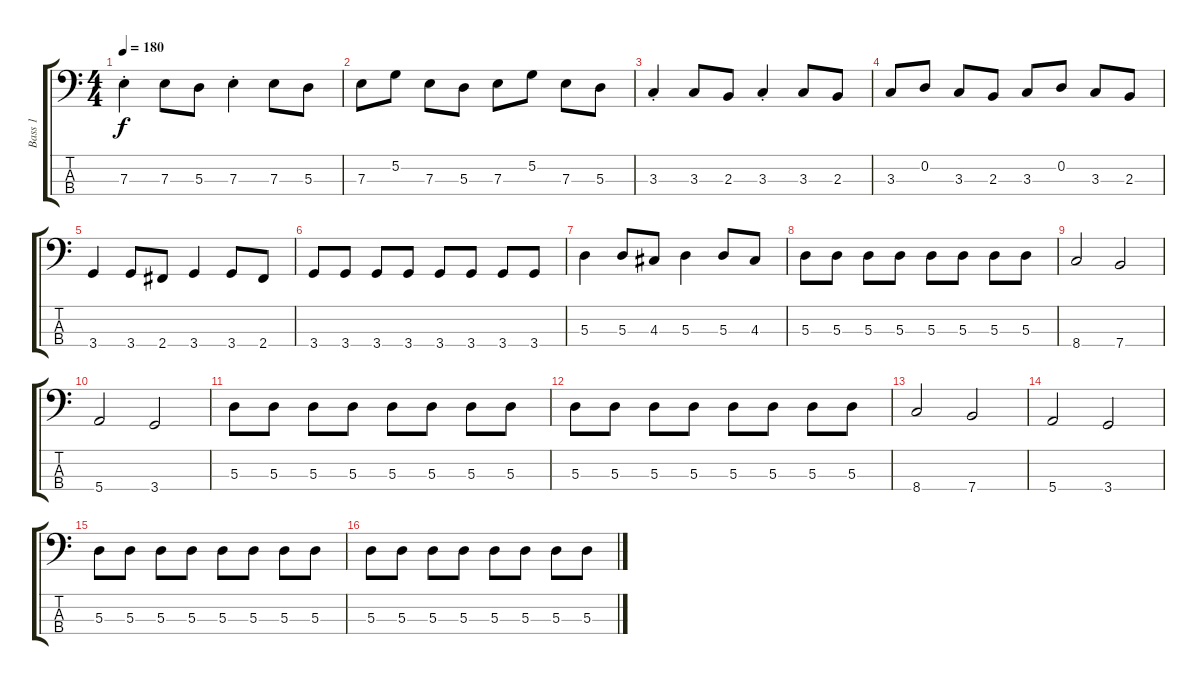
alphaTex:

\track ("Bass 1" "Bass 1") {instrument electricbasspick}
\staff {score tabs}
\tuning (G2 D2 A1 E1) {hide}
\ts (4 4)
\tempo 180
\clef f4
\ks c
7.3{st}.4{dy f} 7.3.8 5.3.8 7.3{st}.4 7.3.8 5.3.8 |
7.3.8 5.2.8 7.3.8 5.3.8 7.3.8 5.2.8 7.3.8 5.3.8 |
3.3{st}.4 3.3.8 2.3.8 3.3{st}.4 3.3.8 2.3.8 |
3.3.8 0.2.8 3.3.8 2.3.8 3.3.8 0.2.8 3.3.8 2.3.8 |
3.4.4 3.4.8 2.4.8 3.4.4 3.4.8 2.4.8 |
3.4.8 3.4.8 3.4.8 3.4.8 3.4.8 3.4.8 3.4.8 3.4.8 |
5.3.4 5.3.8 4.3.8 5.3.4 5.3.8 4.3.8 |
5.3.8 5.3.8 5.3.8 5.3.8 5.3.8 5.3.8 5.3.8 5.3.8 |
8.4.2 7.4.2 |
5.4.2 3.4.2 |
5.3.8 5.3.8 5.3.8 5.3.8 5.3.8 5.3.8 5.3.8 5.3.8 |
5.3.8 5.3.8 5.3.8 5.3.8 5.3.8 5.3.8 5.3.8 5.3.8 |
8.4.2 7.4.2 |
5.4.2 3.4.2 |
5.3.8 5.3.8 5.3.8 5.3.8 5.3.8 5.3.8 5.3.8 5.3.8 |
5.3.8 5.3.8 5.3.8 5.3.8 5.3.8 5.3.8 5.3.8 5.3.8
